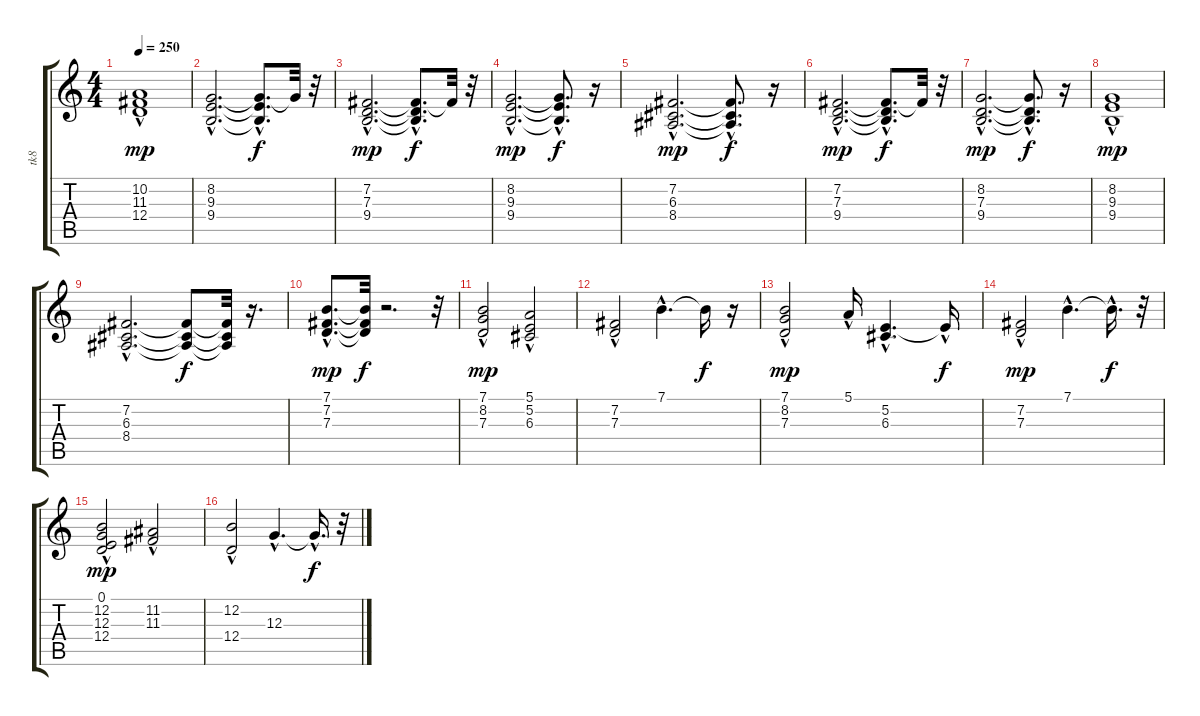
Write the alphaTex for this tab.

\track ("tk8" "tk8") {instrument pad7halo}
\staff {score tabs}
\tuning (E4 B3 G3 D3 A2 E2) {hide}
\ts (4 4)
\tempo 250
\clef g2
\ks c
(10.2 11.3{hac} 12.4{hac}).1{dy mp} |
(8.2{hac} 9.3{hac} 9.4{hac}).2{d} (8.2{hac t} 9.3{hac t} 9.4{hac t}).8{d dy f} 8.2{t}.32 r.32 |
(7.2{hac} 7.3{hac} 9.4{hac}).2{d dy mp} (7.2{hac t} 7.3{t} 9.4{hac t}).8{d dy f} 7.2{t}.32 r.32 |
(8.2{hac} 9.3{hac} 9.4{hac}).2{d dy mp} (8.2{hac t} 9.3{t} 9.4{hac t}).8{d dy f} r.16 |
(7.2{hac} 6.3{hac} 8.4{hac}).2{d dy mp} (7.2{t} 6.3{hac t} 8.4{hac t}).8{d dy f} r.16 |
(7.2{hac} 7.3{hac} 9.4{hac}).2{d dy mp} (7.2{hac t} 7.3{hac t} 9.4{hac t}).8{d dy f} 7.2{t}.32 r.32 |
(8.2{hac} 7.3{hac} 9.4{hac}).2{d dy mp} (8.2{hac t} 7.3{t} 9.4{t}).8{d dy f} r.16 |
(8.2 9.3{hac} 9.4{hac}).1{dy mp} |
(7.2{hac} 6.3{hac} 8.4{hac}).2{d} (7.2{t} 6.3{t} 8.4{t}).8{dy f} (7.2{t} 6.3{t} 8.4{t}).32 r.16{d} |
(7.1{hac} 7.2{hac} 7.3{hac}).8{d dy mp} (7.1{t} 7.2{t} 7.3{t}).32{dy f} r.2{d} r.32 |
(7.1 8.2{hac} 7.3{hac}).2{dy mp} (5.1 5.2{hac} 6.3{hac}).2 |
(7.2{hac} 7.3{hac}).2 7.1{hac}.4{d} 7.1{t}.16{dy f} r.16 |
(7.1 8.2{hac} 7.3).2{dy mp} 5.1{hac}.16 (5.2{hac} 6.3).4{d} 5.2{hac t}.16{dy f} |
(7.2{hac} 7.3{hac}).2{dy mp} 7.1{hac}.4{d} 7.1{hac t}.16{d dy f} r.32 |
(0.1{hac} 12.2{hac} 12.3{hac} 12.4).2{dy mp} (11.2{hac} 11.3{hac}).2 |
(12.2{hac} 12.4{hac}).2 12.3{hac}.4{d} 12.3{hac t}.16{d dy f} r.32
